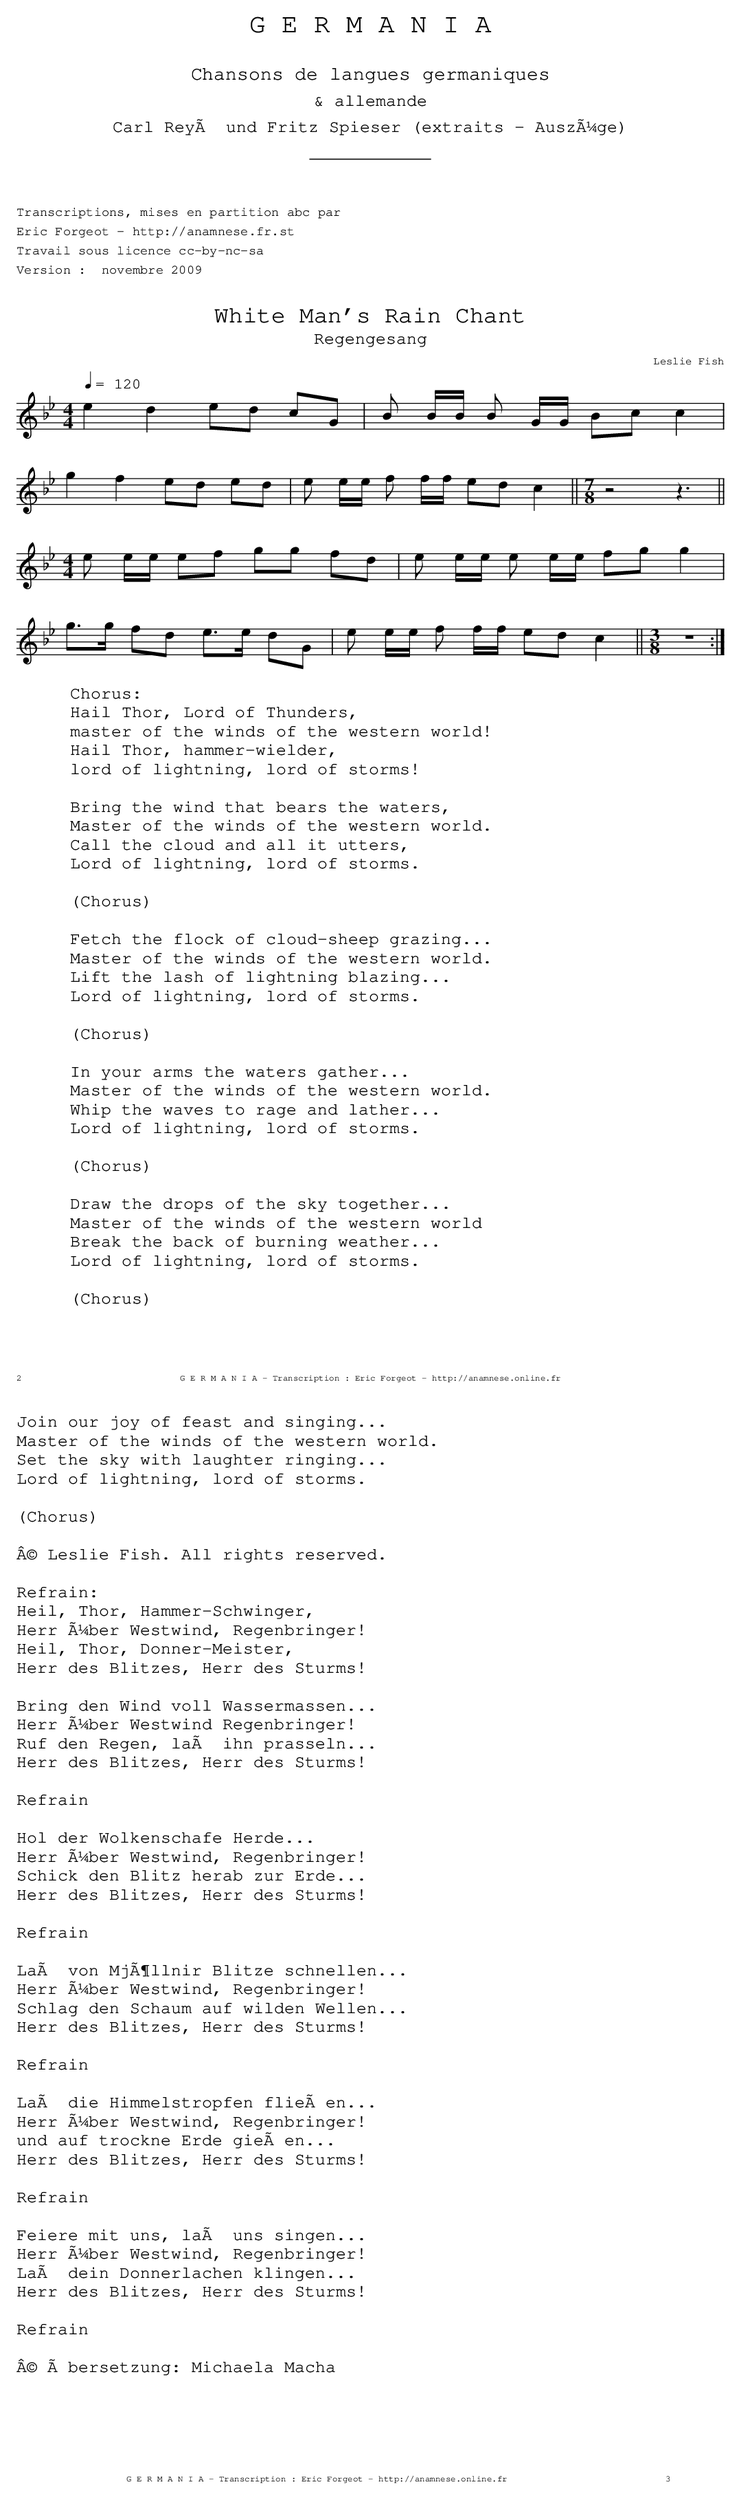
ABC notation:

X:1
T:White Man's Rain Chant
T:Regengesang
C:Leslie Fish
M:4/4
L:1/8
Q:1/4=120
K:Bb % 2 flats
e2 d2 ed cG | B B/2B/2 B G/2G/2 Bc c2 |
g2 f2 ed ed | e e/2e/2 f f/2f/2 ed c2 ||[M:7/8] z4 z3 ||
[M:4/4] e e/2e/2 ef gg fd | e e/2e/2 e e/2e/2 fg g2 |
g>g fd e>e dG | e e/2e/2 f f/2f/2 ed c2 ||[M:3/8] z3 :|
W:Chorus:
W:Hail Thor, Lord of Thunders,
W:master of the winds of the western world!
W:Hail Thor, hammer-wielder,
W:lord of lightning, lord of storms!
W:
W:Bring the wind that bears the waters,
W:Master of the winds of the western world.
W:Call the cloud and all it utters,
W:Lord of lightning, lord of storms.
W:
W:(Chorus)
W:
W:Fetch the flock of cloud-sheep grazing...
W:Master of the winds of the western world.
W:Lift the lash of lightning blazing...
W:Lord of lightning, lord of storms.
W:
W:(Chorus)
W:
W:In your arms the waters gather...
W:Master of the winds of the western world.
W:Whip the waves to rage and lather...
W:Lord of lightning, lord of storms.
W:
W:(Chorus)
W:
W:Draw the drops of the sky together...
W:Master of the winds of the western world
W:Break the back of burning weather...
W:Lord of lightning, lord of storms.
W:
W:(Chorus)
W:
W:Join our joy of feast and singing...
W:Master of the winds of the western world.
W:Set the sky with laughter ringing...
W:Lord of lightning, lord of storms.
W:
W:(Chorus)
W:
W:© Leslie Fish. All rights reserved.
W:
W:Refrain:
W:Heil, Thor, Hammer-Schwinger,
W:Herr über Westwind, Regenbringer!
W:Heil, Thor, Donner-Meister,
W:Herr des Blitzes, Herr des Sturms!
W:
W:Bring den Wind voll Wassermassen...
W:Herr über Westwind Regenbringer!
W:Ruf den Regen, laß ihn prasseln...
W:Herr des Blitzes, Herr des Sturms!
W:
W:Refrain
W:
W:Hol der Wolkenschafe Herde...
W:Herr über Westwind, Regenbringer!
W:Schick den Blitz herab zur Erde...
W:Herr des Blitzes, Herr des Sturms!
W:
W:Refrain
W:
W:Laß von Mjöllnir Blitze schnellen...
W:Herr über Westwind, Regenbringer!
W:Schlag den Schaum auf wilden Wellen...
W:Herr des Blitzes, Herr des Sturms!
W:
W:Refrain
W:
W:Laß die Himmelstropfen fließen...
W:Herr über Westwind, Regenbringer!
W:und auf trockne Erde gießen...
W:Herr des Blitzes, Herr des Sturms!
W:
W:Refrain
W:
W:Feiere mit uns, laß uns singen...
W:Herr über Westwind, Regenbringer!
W:Laß dein Donnerlachen klingen...
W:Herr des Blitzes, Herr des Sturms!
W:
W:Refrain
W:
W:© Übersetzung: Michaela Macha
